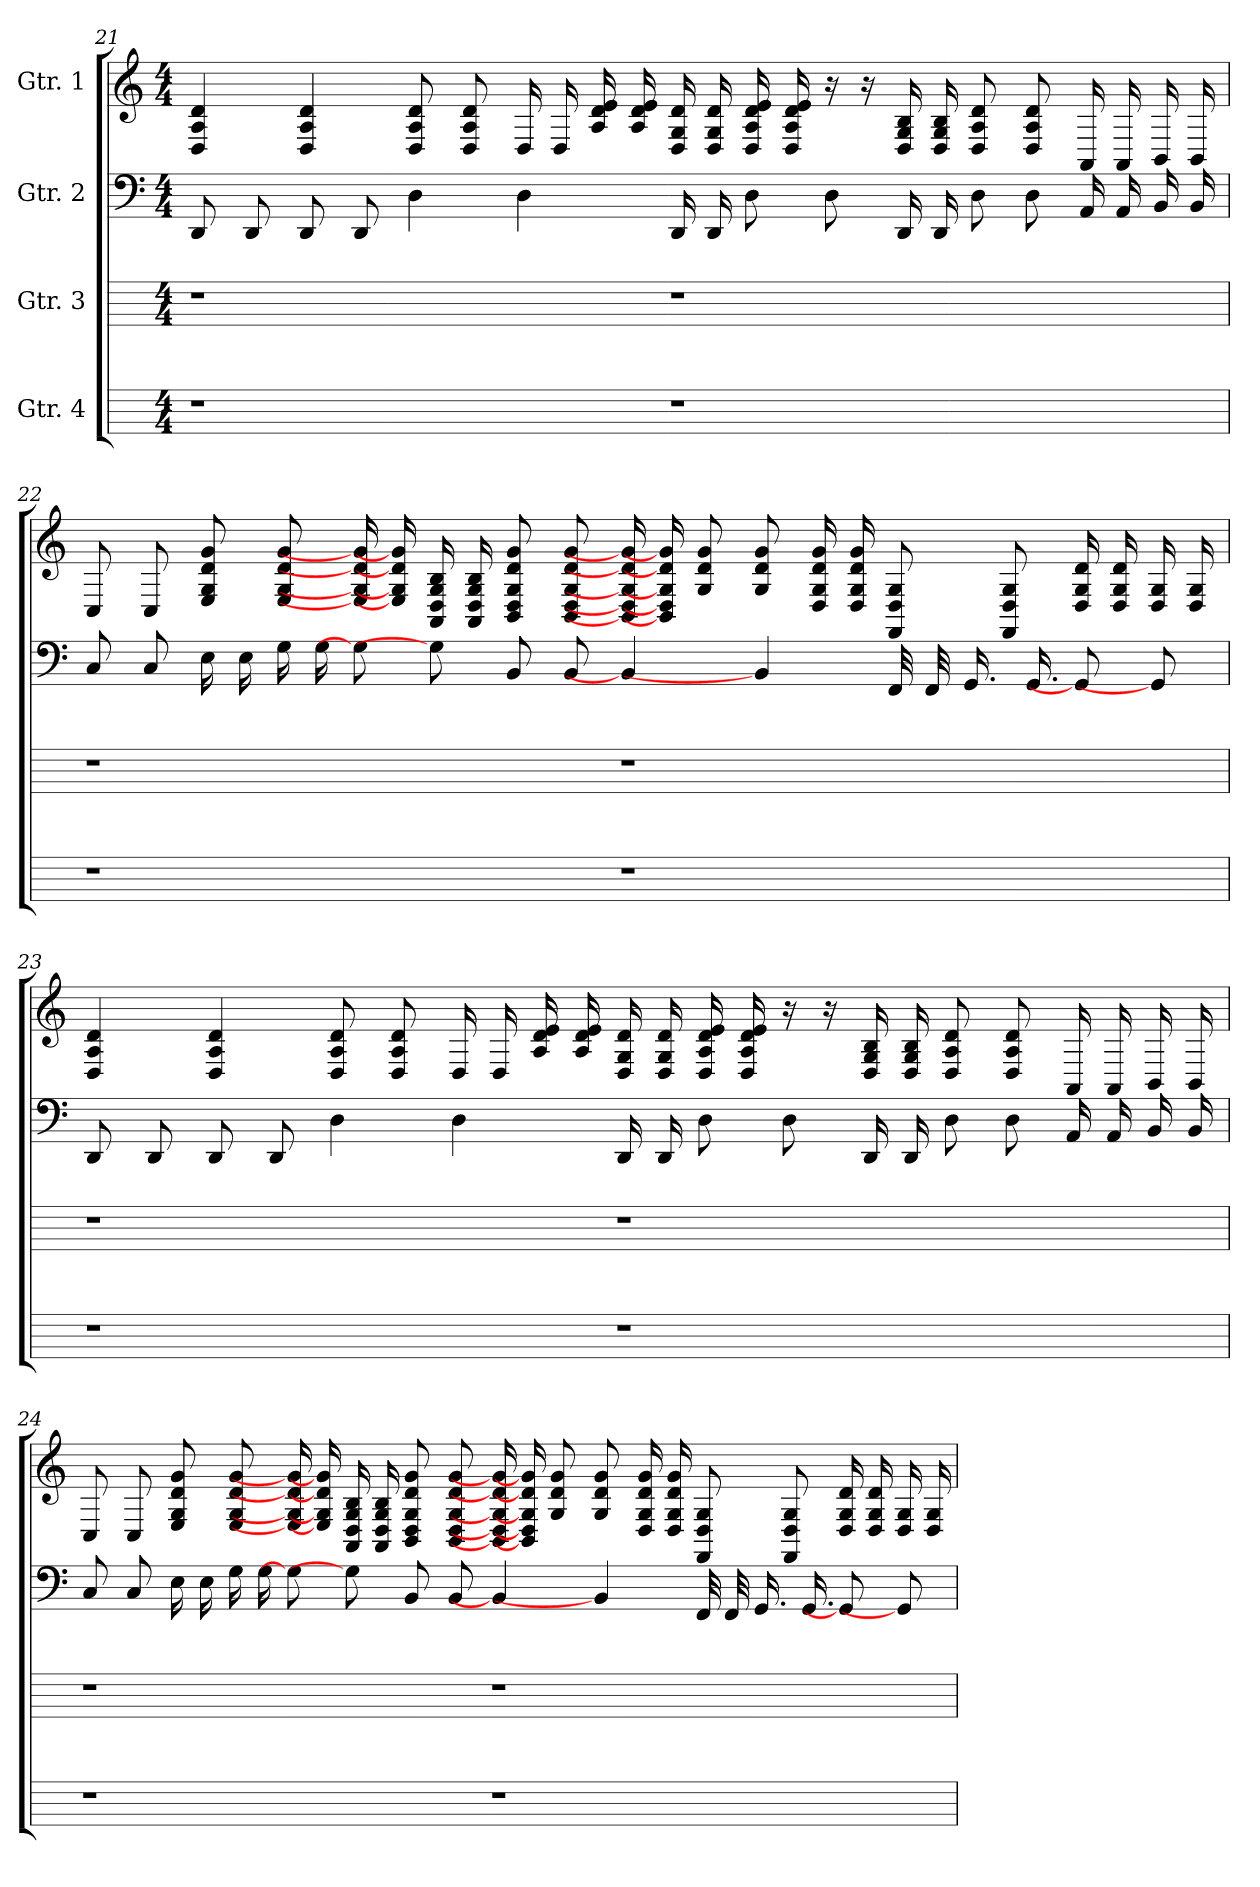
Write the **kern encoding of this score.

**kern	**kern	**kern	**kern
*part4	*part3	*part2	*part1
*staff4	*staff3	*staff2	*staff1
*I"Gtr. 4	*I"Gtr. 3	*I"Gtr. 2	*I"Gtr. 1
*	*	*	*
*k[]	*k[]	*k[]	*k[]
*M4/4	*M4/4	*M4/4	*M4/4
=21	=21	=21	=21
1r	1r	8DD	4d 4A 4D
.	.	8DD	.
.	.	8DD	4d 4A 4D
.	.	8DD	.
.	.	4D	8d 8A 8D
.	.	.	8d 8A 8D
.	.	4D	16D
.	.	.	16D
.	.	.	16e 16d 16A
.	.	.	16e 16d 16A
1r	1r	16DD	16d 16G 16D
.	.	16DD	16d 16G 16D
.	.	8D	16e 16d 16A 16D
.	.	.	16e 16d 16A 16D
.	.	8D	16r
.	.	.	16r
.	.	16DD	16B 16G 16D
.	.	16DD	16B 16G 16D
.	.	8D	8d 8A 8D
.	.	8D	8d 8A 8D
.	.	16AA	16AA
.	.	16AA	16AA
.	.	16BB	16BB
.	.	16BB	16BB
=22	=22	=22	=22
1r	1r	8C	8C
.	.	8C	8C
.	.	16E	8g 8d 8G 8E
.	.	16E	.
.	.	16G	8g 8d 8G 8E
.	.	16G	.
.	.	8G]	16g] 16d] 16G] 16E]
.	.	.	16g] 16d] 16G] 16E]
.	.	8G]	16B 16G 16D 16AA
.	.	.	16B 16G 16D 16AA
.	.	8BB	8g 8d 8G 8D 8BB
.	.	8BB	8g 8d 8G 8D 8BB
1r	1r	4BB]	16g] 16d] 16G] 16D] 16BB]
.	.	.	16g] 16d] 16G] 16D] 16BB]
.	.	.	8g 8d 8G
.	.	4BB]	8g 8d 8G
.	.	.	16g 16d 16G 16D
.	.	.	16g 16d 16G 16D
.	.	32FF	8G 8D 8FF
.	.	32FF	.
.	.	16.GG	.
.	.	.	8G 8D 8FF
.	.	16.GG	.
.	.	8GG]	16d 16G 16D
.	.	.	16d 16G 16D
.	.	8GG]	16G 16D
.	.	.	16G 16D
=23	=23	=23	=23
1r	1r	8DD	4d 4A 4D
.	.	8DD	.
.	.	8DD	4d 4A 4D
.	.	8DD	.
.	.	4D	8d 8A 8D
.	.	.	8d 8A 8D
.	.	4D	16D
.	.	.	16D
.	.	.	16e 16d 16A
.	.	.	16e 16d 16A
1r	1r	16DD	16d 16G 16D
.	.	16DD	16d 16G 16D
.	.	8D	16e 16d 16A 16D
.	.	.	16e 16d 16A 16D
.	.	8D	16r
.	.	.	16r
.	.	16DD	16B 16G 16D
.	.	16DD	16B 16G 16D
.	.	8D	8d 8A 8D
.	.	8D	8d 8A 8D
.	.	16AA	16AA
.	.	16AA	16AA
.	.	16BB	16BB
.	.	16BB	16BB
=24	=24	=24	=24
1r	1r	8C	8C
.	.	8C	8C
.	.	16E	8g 8d 8G 8E
.	.	16E	.
.	.	16G	8g 8d 8G 8E
.	.	16G	.
.	.	8G]	16g] 16d] 16G] 16E]
.	.	.	16g] 16d] 16G] 16E]
.	.	8G]	16B 16G 16D 16AA
.	.	.	16B 16G 16D 16AA
.	.	8BB	8g 8d 8G 8D 8BB
.	.	8BB	8g 8d 8G 8D 8BB
1r	1r	4BB]	16g] 16d] 16G] 16D] 16BB]
.	.	.	16g] 16d] 16G] 16D] 16BB]
.	.	.	8g 8d 8G
.	.	4BB]	8g 8d 8G
.	.	.	16g 16d 16G 16D
.	.	.	16g 16d 16G 16D
.	.	32FF	8G 8D 8FF
.	.	32FF	.
.	.	16.GG	.
.	.	.	8G 8D 8FF
.	.	16.GG	.
.	.	8GG]	16d 16G 16D
.	.	.	16d 16G 16D
.	.	8GG]	16G 16D
.	.	.	16G 16D
=	=	=	=
*-	*-	*-	*-
